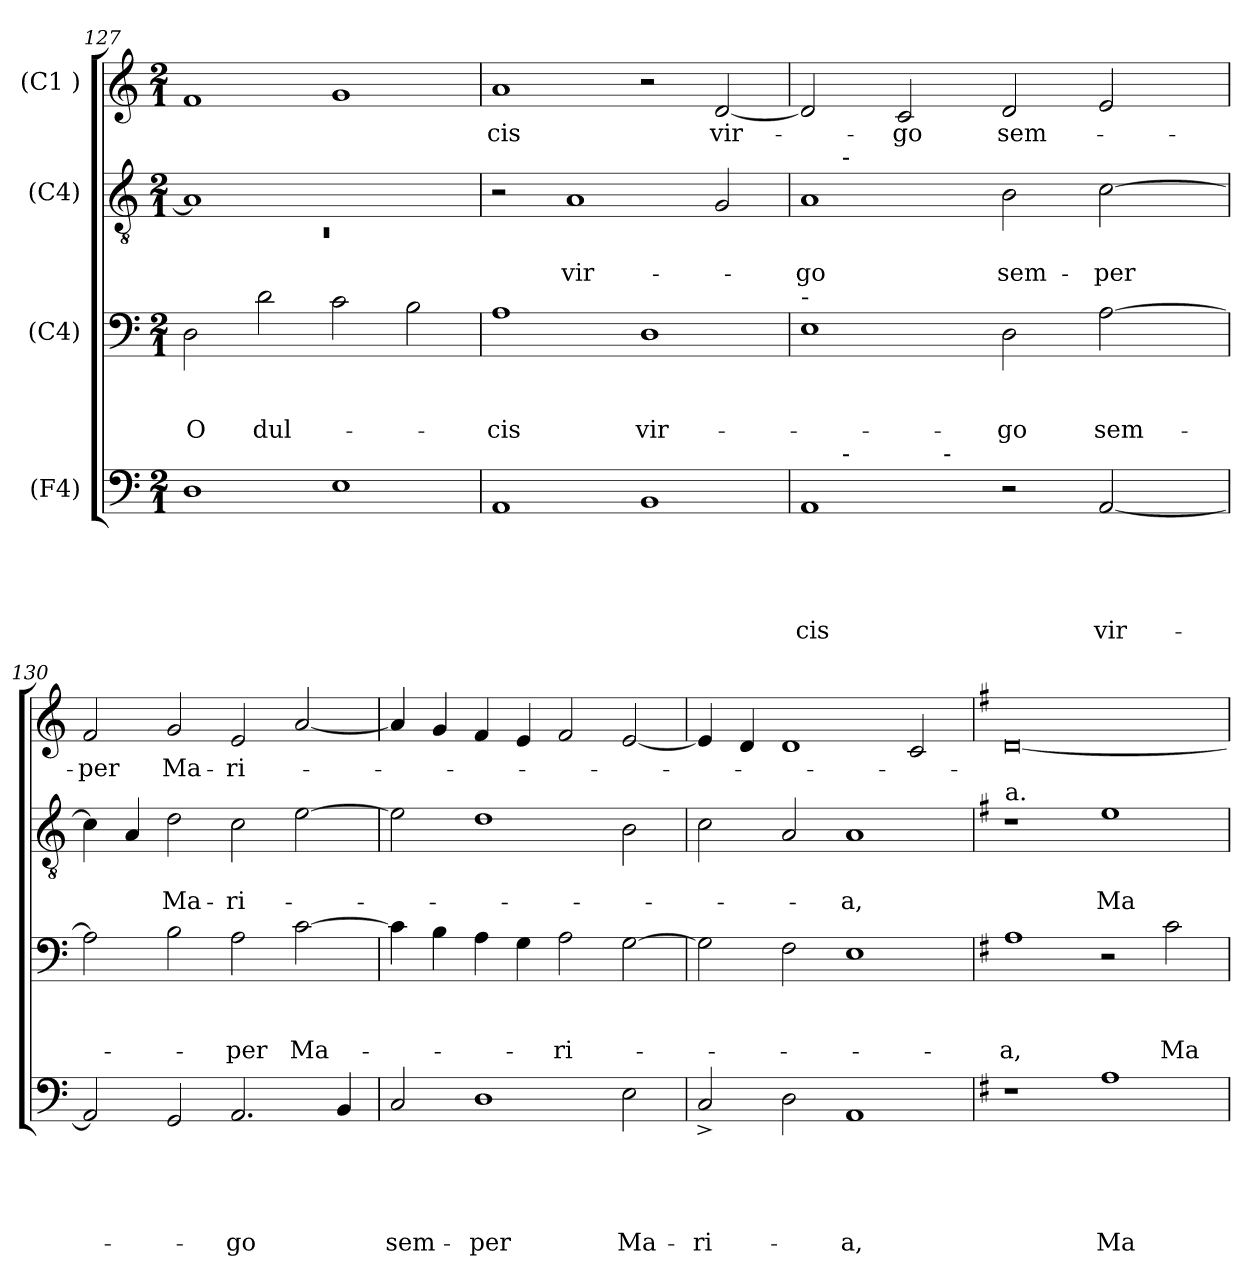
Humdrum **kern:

**kern	**text	**text	**text	**text	**text	**kern	**text	**text	**text	**kern	**text	**text	**kern	**text
*part4	*part4	*part4	*part4	*part4	*part4	*part3	*part3	*part3	*part3	*part2	*part2	*part2	*part1	*part1
*staff4	*staff4	*staff4	*staff4	*staff4	*staff4	*staff3	*staff3	*staff3	*staff3	*staff2	*staff2	*staff2	*staff1	*staff1
*I"(F4)	*	*	*	*	*	*I"(C4)	*	*	*	*I"(C4)	*	*	*I"(C1 )	*
*clefF4	*	*	*	*	*	*clefF4	*	*	*	*clefGv2	*	*	*clefG2	*
*k[]	*	*	*	*	*	*k[]	*	*	*	*k[]	*	*	*k[]	*
*C:	*	*	*	*	*	*C:	*	*	*	*C:	*	*	*C:	*
*M2/1	*	*	*	*	*	*M2/1	*	*	*	*M2/1	*	*	*M2/1	*
=127	=127	=127	=127	=127	=127	=127	=127	=127	=127	=127	=127	=127	=127	=127
*	*	*	*	*	*	*	*	*	*	*^	*	*	*	*
!	!	!	!	!	!	!	!	!	!LO:LY:b	!	!LO:N:vis=1	!	!	!	!
1D	.	.	.	.	.	2D\	.	.	O	1A]	0rC	.	.	1f	.
!	!	!	!	!	!	!	!	!	!LO:LY:b	!	!	!	!	!	!
.	.	.	.	.	.	2d\	.	.	dul-	.	.	.	.	.	.
1E	.	.	.	.	.	2c\	.	.	.	1ryy	.	.	.	1g	.
.	.	.	.	.	.	2B\	.	.	.	.	.	.	.	.	.
*	*	*	*	*	*	*	*	*	*	*v	*v	*	*	*	*
=128	=128	=128	=128	=128	=128	=128	=128	=128	=128	=128	=128	=128	=128	=128
!	!	!	!	!	!	!	!	!	!LO:LY:b	!	!	!	!	!LO:LY:b
1AA	.	.	.	.	.	1A	.	.	-cis	2r	.	.	1a	-cis
!	!	!	!	!	!	!	!	!	!	!	!	!LO:LY:b	!	!
.	.	.	.	.	.	.	.	.	.	1A	.	vir-	.	.
!	!	!	!	!	!	!	!	!	!LO:LY:b	!	!	!	!	!
1BB	.	.	.	.	.	1D	.	.	vir-	.	.	.	2r	.
!	!	!	!	!	!	!	!	!	!	!	!	!	!	!LO:LY:b
.	.	.	.	.	.	.	.	.	.	2G/	.	.	[<2d/	vir-
!!LO:LB:g=z
=129	=129	=129	=129	=129	=129	=129	=129	=129	=129	=129	=129	=129	=129	=129
!	!	!	!	!	!	!LO:TX:a:t=-	!	!	!	!	!	!	!	!
!	!	!	!	!	!LO:LY:b	!	!	!	!	!	!	!LO:LY:b	!	!
*^	*	*	*	*	*	*	*	*	*	*^	*	*	*	*
*	*^	*	*	*	*	*	*	*	*	*	*	*	*	*	*	*
1AA	8.ryy	2ryy	.	.	.	.	-cis	1E	.	.	.	1A	8.ryy	.	-go	2d/]	.
!	!	!	!	!	!	!	!	!	!	!	!	!	!LO:TX:a:t=-	!	!	!	!
!	!LO:TX:a:t=-	!	!	!	!	!	!	!	!	!	!	!	!	!	!	!	!
.	1ryy	.	.	.	.	.	.	.	.	.	.	.	1ryy	.	.	.	.
!	!	!	!	!	!	!	!	!	!	!	!	!	!	!	!	!	!LO:LY:b
.	.	8ryy	.	.	.	.	.	.	.	.	.	.	.	.	.	2c/	-go
.	.	32ryy	.	.	.	.	.	.	.	.	.	.	.	.	.	.	.
!	!	!LO:TX:a:t=-	!	!	!	!	!	!	!	!	!	!	!	!	!	!	!
.	.	1ryy	.	.	.	.	.	.	.	.	.	.	.	.	.	.	.
!	!	!	!	!	!	!	!	!	!	!	!LO:LY:b	!	!	!	!LO:LY:b	!	!LO:LY:b
2r	.	.	.	.	.	.	.	2D\	.	.	-go	2B\	.	.	sem-	2d/	sem-
.	2ryy	.	.	.	.	.	.	.	.	.	.	.	2ryy	.	.	.	.
!	!	!	!	!	!	!	!LO:LY:b	!	!	!	!LO:LY:b	!	!	!	!LO:LY:b	!	!
[<2AA/	.	.	.	.	.	.	vir-	[>2A\	.	.	sem-	[>2c\	.	.	-per	2e/	.
.	.	4ryy	.	.	.	.	.	.	.	.	.	.	.	.	.	.	.
.	4ryy	.	.	.	.	.	.	.	.	.	.	.	4ryy	.	.	.	.
.	.	16.ryy	.	.	.	.	.	.	.	.	.	.	.	.	.	.	.
.	16ryy	.	.	.	.	.	.	.	.	.	.	.	16ryy	.	.	.	.
=130	=130	=130	=130	=130	=130	=130	=130	=130	=130	=130	=130	=130	=130	=130	=130	=130	=130
!	!	!	!	!	!	!	!	!	!	!	!	!	!	!	!	!	!LO:LY:b
*v	*v	*v	*	*	*	*	*	*	*	*	*	*v	*v	*	*	*	*
2AA/]	.	.	.	.	.	2A\]	.	.	.	4c\]	.	.	2f/	-per
.	.	.	.	.	.	.	.	.	.	4A/	.	.	.	.
!	!	!	!	!	!	!	!	!	!	!	!	!LO:LY:b	!	!LO:LY:b
2GG/	.	.	.	.	.	2B\	.	.	.	2d\	.	Ma-	2g/	Ma-
!	!	!	!	!	!LO:LY:b	!	!	!	!LO:LY:b	!	!	!LO:LY:b	!	!LO:LY:b
2.AA/	.	.	.	.	-go	2A\	.	.	-per	2c\	.	-ri-	2e/	-ri-
!	!	!	!	!	!	!	!	!	!LO:LY:b	!	!	!	!	!
.	.	.	.	.	.	[>2c\	.	.	Ma-	[>2e\	.	.	[<2a/	.
4BB/	.	.	.	.	.	.	.	.	.	.	.	.	.	.
=131	=131	=131	=131	=131	=131	=131	=131	=131	=131	=131	=131	=131	=131	=131
!	!	!	!	!	!LO:LY:b	!	!	!	!	!	!	!	!	!
2C/	.	.	.	.	sem-	4c\]	.	.	.	2e\]	.	.	4a/]	.
.	.	.	.	.	.	4B\	.	.	.	.	.	.	4g/	.
!	!	!	!	!	!LO:LY:b	!	!	!	!	!	!	!	!	!
1D	.	.	.	.	-per	4A\	.	.	.	1d	.	.	4f/	.
.	.	.	.	.	.	4G\	.	.	.	.	.	.	4e/	.
!	!	!	!	!	!	!	!	!	!LO:LY:b	!	!	!	!	!
.	.	.	.	.	.	2A\	.	.	-ri-	.	.	.	2f/	.
!	!	!	!	!	!LO:LY:b	!	!	!	!	!	!	!	!	!
2E\	.	.	.	.	Ma-	[<2G\	.	.	.	2B\	.	.	[<2e/	.
!!LO:LB:g=z
=132	=132	=132	=132	=132	=132	=132	=132	=132	=132	=132	=132	=132	=132	=132
!	!	!	!	!	!LO:LY:b	!	!	!	!	!	!	!	!	!
2C^</	.	.	.	.	-ri-	2G\]	.	.	.	2c\	.	.	4e/]	.
.	.	.	.	.	.	.	.	.	.	.	.	.	4d/	.
2D\	.	.	.	.	.	2F\	.	.	.	2A/	.	.	1d	.
!	!	!	!	!	!LO:LY:b	!	!	!	!	!	!	!LO:LY:b	!	!
1AA	.	.	.	.	-a,	1E	.	.	.	1A	.	-a,	.	.
.	.	.	.	.	.	.	.	.	.	.	.	.	2c/	.
=133	=133	=133	=133	=133	=133	=133	=133	=133	=133	=133	=133	=133	=133	=133
*k[f#]	*	*	*	*	*	*k[f#]	*	*	*	*k[f#]	*	*	*k[f#]	*
*G:	*	*	*	*	*	*G:	*	*	*	*G:	*	*	*G:	*
!	!	!	!	!	!	!	!	!	!	!LO:TX:a:t=a.	!	!	!	!
!	!	!	!	!	!	!	!	!	!LO:LY:b	!	!	!	!	!
1r	.	.	.	.	.	1A	.	.	-a,	1r	.	.	[<0d	.
!	!	!	!	!	!LO:LY:b	!	!	!	!	!	!	!LO:LY:b	!	!
1A	.	.	.	.	Ma-	2r	.	.	.	1e	.	Ma	.	.
!	!	!	!	!	!	!	!	!	!LO:LY:b	!	!	!	!	!
.	.	.	.	.	.	2c\	.	.	Ma-	.	.	.	.	.
=	=	=	=	=	=	=	=	=	=	=	=	=	=	=
*-	*-	*-	*-	*-	*-	*-	*-	*-	*-	*-	*-	*-	*-	*-
